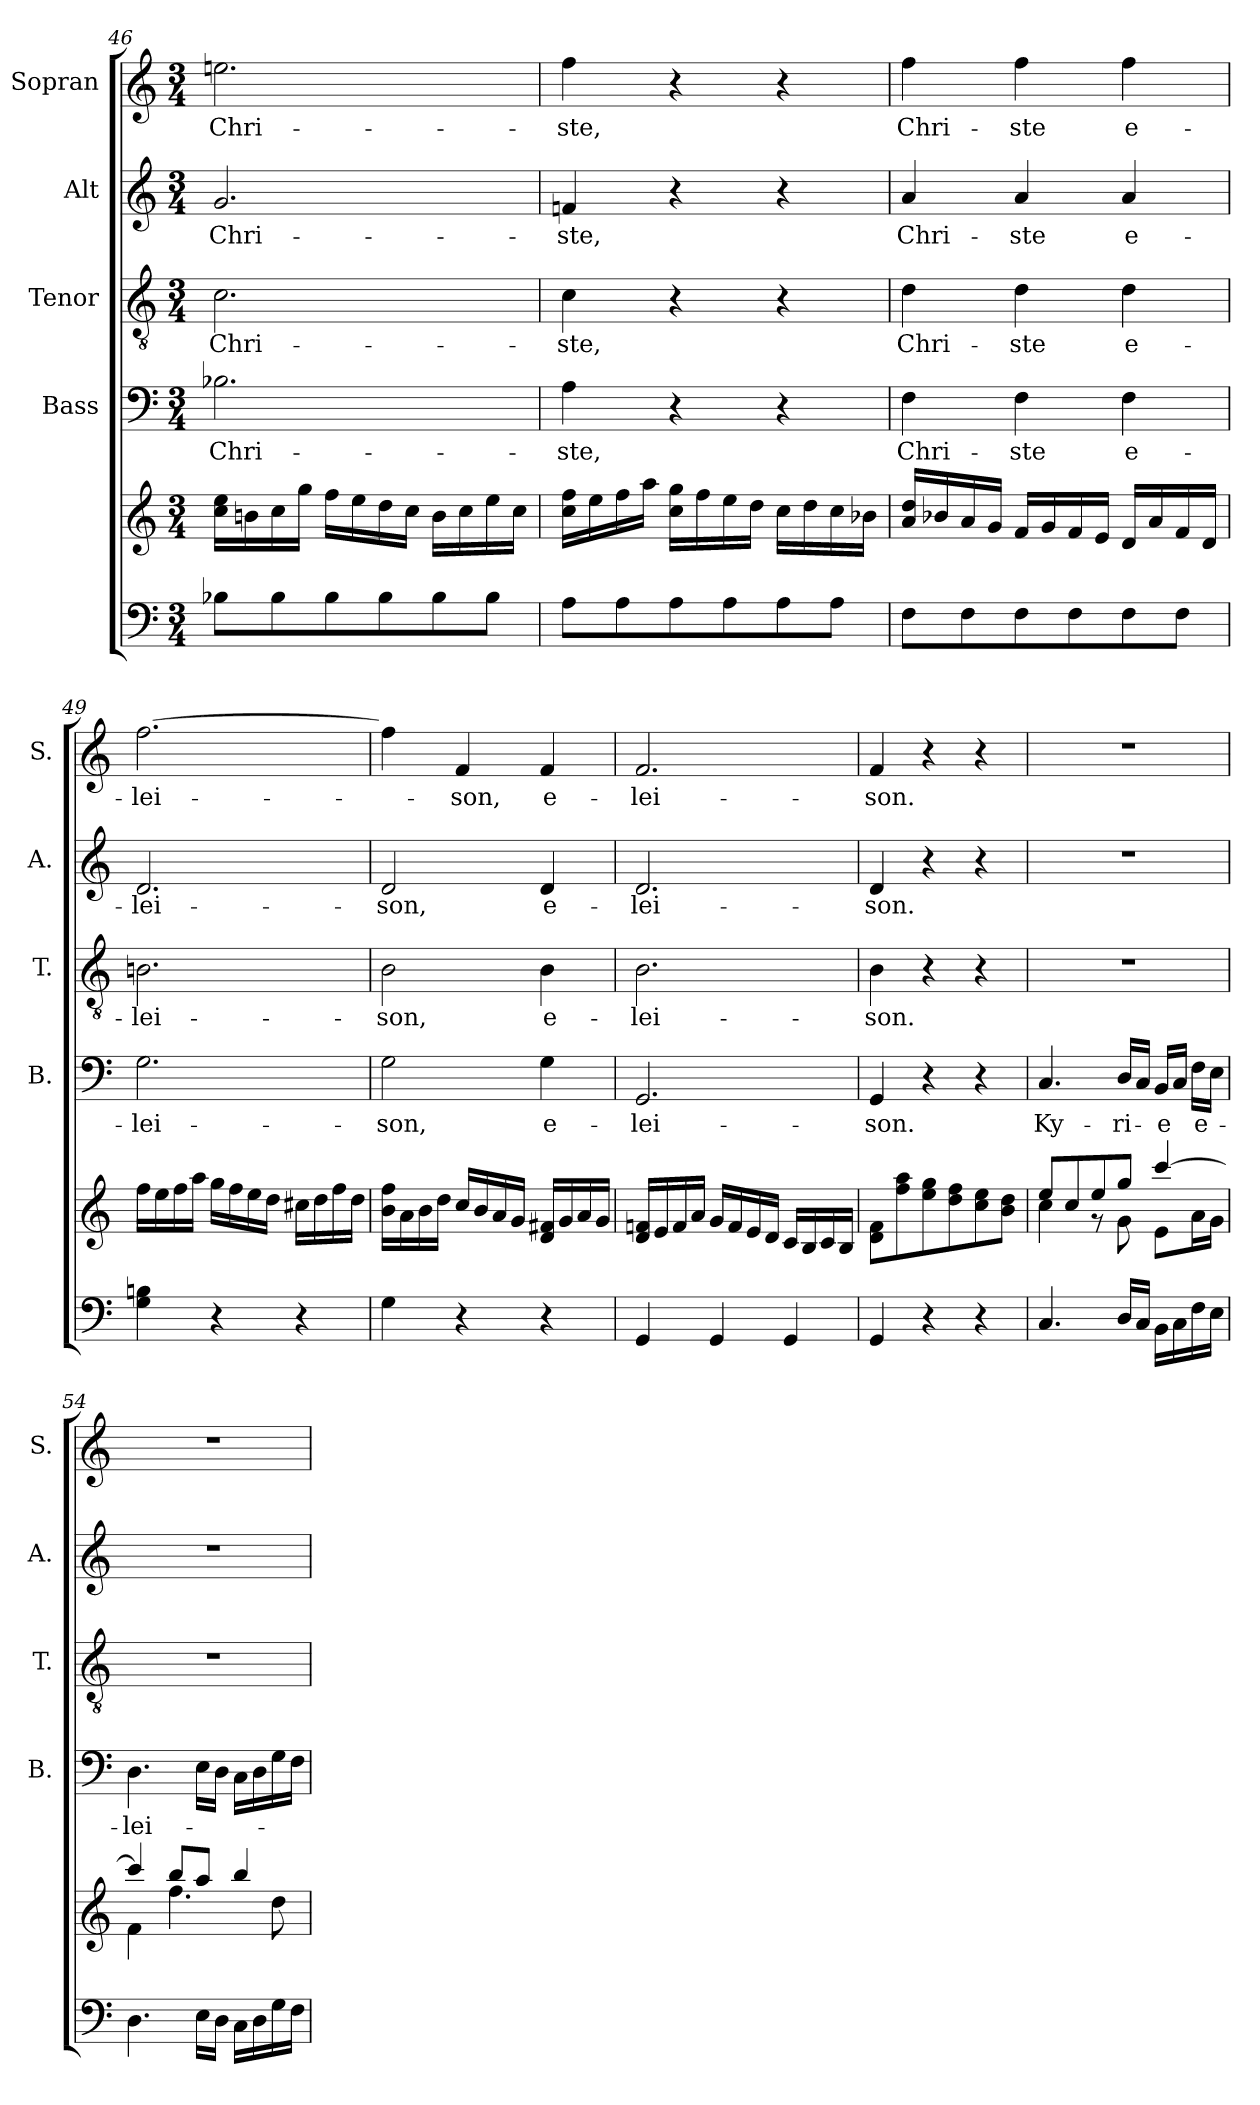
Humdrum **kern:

**kern	**kern	**kern	**text	**kern	**text	**kern	**text	**kern	**text
*part5	*part5	*part4	*part4	*part3	*part3	*part2	*part2	*part1	*part1
*staff6	*staff5	*staff4	*staff4	*staff3	*staff3	*staff2	*staff2	*staff1	*staff1
*	*	*I"Bass	*	*I"Tenor	*	*I"Alt	*	*I"Sopran	*
*	*	*I'B.	*	*I'T.	*	*I'A.	*	*I'S.	*
*clefF4	*clefG2	*clefF4	*	*clefGv2	*	*clefG2	*	*clefG2	*
*k[]	*k[]	*k[]	*	*k[]	*	*k[]	*	*k[]	*
*C:	*C:	*C:	*	*C:	*	*C:	*	*C:	*
*M3/4	*M3/4	*M3/4	*	*M3/4	*	*M3/4	*	*M3/4	*
=46	=46	=46	=46	=46	=46	=46	=46	=46	=46
!	!	!	!LO:LY:b	!	!LO:LY:b	!	!LO:LY:b	!	!LO:LY:b
8B-X\L	16cc\ 16ee\LL	2.B-X\	Chri-	2.c\	Chri-	2.g/	Chri-	2.een\	Chri-
.	16bn\	.	.	.	.	.	.	.	.
8B-\	16cc\	.	.	.	.	.	.	.	.
.	16gg\JJ	.	.	.	.	.	.	.	.
8B-\	16ff\LL	.	.	.	.	.	.	.	.
.	16ee\	.	.	.	.	.	.	.	.
8B-\	16dd\	.	.	.	.	.	.	.	.
.	16cc\JJ	.	.	.	.	.	.	.	.
8B-\	16b\LL	.	.	.	.	.	.	.	.
.	16cc\	.	.	.	.	.	.	.	.
8B-\J	16ee\	.	.	.	.	.	.	.	.
.	16cc\JJ	.	.	.	.	.	.	.	.
=47	=47	=47	=47	=47	=47	=47	=47	=47	=47
!	!	!	!LO:LY:b	!	!LO:LY:b	!	!LO:LY:b	!	!LO:LY:b
8A\L	16cc\ 16ff\LL	4A\	-ste,	4c\	-ste,	4fn/	-ste,	4ff\	-ste,
.	16ee\	.	.	.	.	.	.	.	.
8A\	16ff\	.	.	.	.	.	.	.	.
.	16aa\JJ	.	.	.	.	.	.	.	.
8A\	16cc\ 16gg\LL	4r	.	4r	.	4r	.	4r	.
.	16ff\	.	.	.	.	.	.	.	.
8A\	16ee\	.	.	.	.	.	.	.	.
.	16dd\JJ	.	.	.	.	.	.	.	.
8A\	16cc\LL	4r	.	4r	.	4r	.	4r	.
.	16dd\	.	.	.	.	.	.	.	.
8A\J	16cc\	.	.	.	.	.	.	.	.
.	16b-X\JJ	.	.	.	.	.	.	.	.
!!LO:LB:g=z
=48	=48	=48	=48	=48	=48	=48	=48	=48	=48
!	!	!	!LO:LY:b	!	!LO:LY:b	!	!LO:LY:b	!	!LO:LY:b
8F\L	16a/ 16dd/LL	4F\	Chri-	4d\	Chri-	4a/	Chri-	4ff\	Chri-
.	16b-X/	.	.	.	.	.	.	.	.
8F\	16a/	.	.	.	.	.	.	.	.
.	16g/JJ	.	.	.	.	.	.	.	.
!	!	!	!LO:LY:b	!	!LO:LY:b	!	!LO:LY:b	!	!LO:LY:b
8F\	16f/LL	4F\	-ste	4d\	-ste	4a/	-ste	4ff\	-ste
.	16g/	.	.	.	.	.	.	.	.
8F\	16f/	.	.	.	.	.	.	.	.
.	16e/JJ	.	.	.	.	.	.	.	.
!	!	!	!LO:LY:b	!	!LO:LY:b	!	!LO:LY:b	!	!LO:LY:b
8F\	16d/LL	4F\	e-	4d\	e-	4a/	e-	4ff\	e-
.	16a/	.	.	.	.	.	.	.	.
8F\J	16f/	.	.	.	.	.	.	.	.
.	16d/JJ	.	.	.	.	.	.	.	.
=49	=49	=49	=49	=49	=49	=49	=49	=49	=49
!	!	!	!LO:LY:b	!	!LO:LY:b	!	!LO:LY:b	!	!LO:LY:b
4G\ 4Bn\	16ff\LL	2.G\	-lei-	2.Bn\	-lei-	2.d/	-lei-	[2.ff\	-lei-
.	16ee\	.	.	.	.	.	.	.	.
.	16ff\	.	.	.	.	.	.	.	.
.	16aa\JJ	.	.	.	.	.	.	.	.
4r	16gg\LL	.	.	.	.	.	.	.	.
.	16ff\	.	.	.	.	.	.	.	.
.	16ee\	.	.	.	.	.	.	.	.
.	16dd\JJ	.	.	.	.	.	.	.	.
4r	16cc#X\LL	.	.	.	.	.	.	.	.
.	16dd\	.	.	.	.	.	.	.	.
.	16ff\	.	.	.	.	.	.	.	.
.	16dd\JJ	.	.	.	.	.	.	.	.
=50	=50	=50	=50	=50	=50	=50	=50	=50	=50
!	!	!	!LO:LY:b	!	!LO:LY:b	!	!LO:LY:b	!	!
4G\	16b\ 16ff\LL	2G\	-son,	2B\	-son,	2d/	-son,	4ff\]	.
.	16a\	.	.	.	.	.	.	.	.
.	16b\	.	.	.	.	.	.	.	.
.	16dd\JJ	.	.	.	.	.	.	.	.
!	!	!	!	!	!	!	!	!	!LO:LY:b
4r	16cc/LL	.	.	.	.	.	.	4f/	-son,
.	16b/	.	.	.	.	.	.	.	.
.	16a/	.	.	.	.	.	.	.	.
.	16g/JJ	.	.	.	.	.	.	.	.
!	!	!	!LO:LY:b	!	!LO:LY:b	!	!LO:LY:b	!	!LO:LY:b
4r	16d/ 16f#X/LL	4G\	e-	4B\	e-	4d/	e-	4f/	e-
.	16g/	.	.	.	.	.	.	.	.
.	16a/	.	.	.	.	.	.	.	.
.	16g/JJ	.	.	.	.	.	.	.	.
=51	=51	=51	=51	=51	=51	=51	=51	=51	=51
!	!	!	!LO:LY:b	!	!LO:LY:b	!	!LO:LY:b	!	!LO:LY:b
4GG/	16d/ 16fn/LL	2.GG/	-lei-	2.B\	-lei-	2.d/	-lei-	2.f/	-lei-
.	16e/	.	.	.	.	.	.	.	.
.	16f/	.	.	.	.	.	.	.	.
.	16a/JJ	.	.	.	.	.	.	.	.
4GG/	16g/LL	.	.	.	.	.	.	.	.
.	16f/	.	.	.	.	.	.	.	.
.	16e/	.	.	.	.	.	.	.	.
.	16d/JJ	.	.	.	.	.	.	.	.
4GG/	16c/LL	.	.	.	.	.	.	.	.
.	16B/	.	.	.	.	.	.	.	.
.	16c/	.	.	.	.	.	.	.	.
.	16B/JJ	.	.	.	.	.	.	.	.
!!LO:PB:g=z
=52	=52	=52	=52	=52	=52	=52	=52	=52	=52
!	!	!	!LO:LY:b	!	!LO:LY:b	!	!LO:LY:b	!	!LO:LY:b
4GG/	8d\ 8f\L	4GG/	-son.	4B\	-son.	4d/	-son.	4f/	-son.
.	8ff\ 8aa\	.	.	.	.	.	.	.	.
4r	8ee\ 8gg\	4r	.	4r	.	4r	.	4r	.
.	8dd\ 8ff\	.	.	.	.	.	.	.	.
4r	8cc\ 8ee\	4r	.	4r	.	4r	.	4r	.
.	8b\ 8dd\J	.	.	.	.	.	.	.	.
=53	=53	=53	=53	=53	=53	=53	=53	=53	=53
*	*^	*	*	*	*	*	*	*	*
!	!	!	!	!LO:LY:b	!	!	!	!	!	!
4.C/	8ee/L	4cc\	4.C/	Ky-	2.r	.	2.r	.	2.r	.
.	8cc/	.	.	.	.	.	.	.	.	.
.	8ee/	8rg	.	.	.	.	.	.	.	.
!	!	!	!	!LO:LY:b	!	!	!	!	!	!
16D/LL	8gg/J	8g\	16D/LL	-ri-	.	.	.	.	.	.
16C/JJ	.	.	16C/JJ	.	.	.	.	.	.	.
!	!	!	!	!LO:LY:b	!	!	!	!	!	!
16BB\LL	[>4ccc/	8e\L	16BB/LL	-e	.	.	.	.	.	.
16C\	.	.	16C/JJ	.	.	.	.	.	.	.
!	!	!	!	!LO:LY:b	!	!	!	!	!	!
16F\	.	16a\L	16F\LL	e-	.	.	.	.	.	.
16E\JJ	.	16g\JJ	16E\JJ	.	.	.	.	.	.	.
=54	=54	=54	=54	=54	=54	=54	=54	=54	=54	=54
!	!	!	!	!LO:LY:b	!	!	!	!	!	!
4.D\	4ccc/]	4f\	4.D\	-lei-	2.r	.	2.r	.	2.r	.
.	8bb/L	4.ff\	.	.	.	.	.	.	.	.
16E\LL	8aa/J	.	16E\LL	.	.	.	.	.	.	.
16D\JJ	.	.	16D\JJ	.	.	.	.	.	.	.
16C\LL	4bb/	.	16C\LL	.	.	.	.	.	.	.
16D\	.	.	16D\	.	.	.	.	.	.	.
16G\	.	8dd\	16G\	.	.	.	.	.	.	.
16F\JJ	.	.	16F\JJ	.	.	.	.	.	.	.
*	*v	*v	*	*	*	*	*	*	*	*
=	=	=	=	=	=	=	=	=	=
*-	*-	*-	*-	*-	*-	*-	*-	*-	*-
